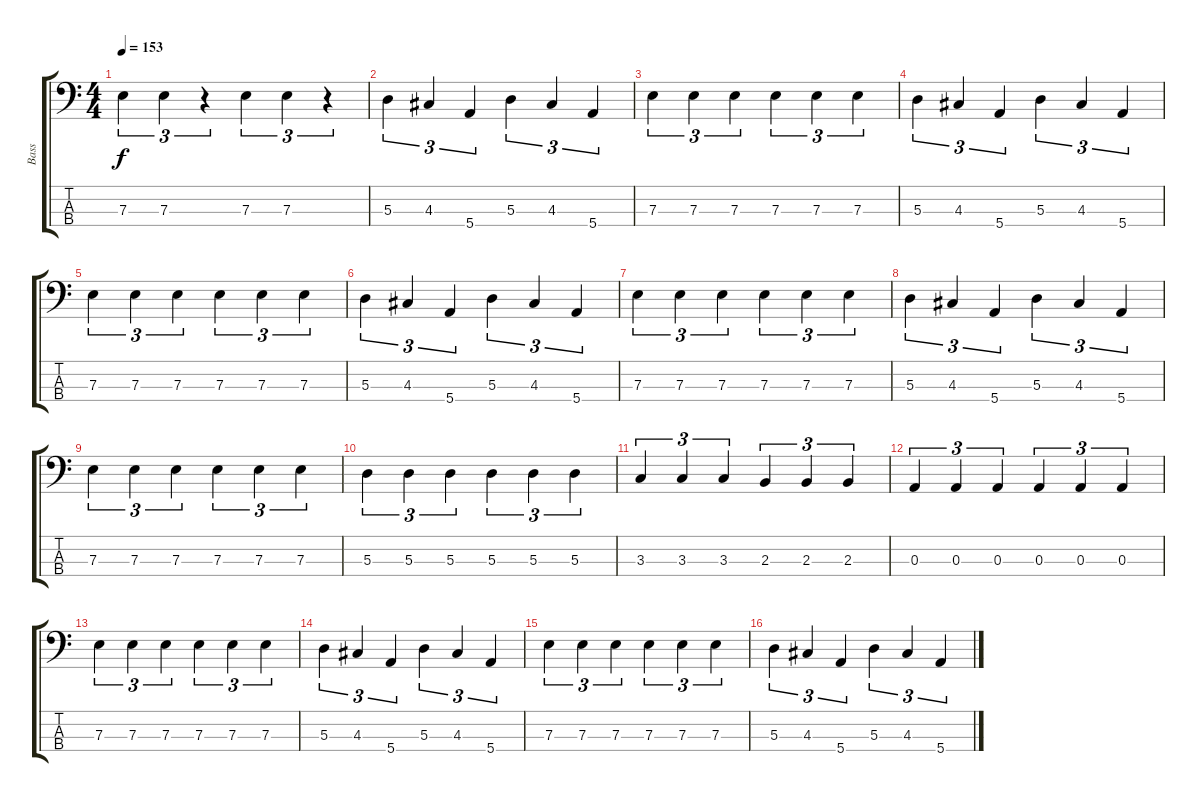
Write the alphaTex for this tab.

\track ("Bass" "Bass") {instrument electricbasspick}
\staff {score tabs}
\tuning (G2 D2 A1 E1) {hide}
\ts (4 4)
\tempo 153
\clef f4
\ks c
7.3.4{tu (3 2) dy f} 7.3.4{tu (3 2)} r.4{tu (3 2)} 7.3.4{tu (3 2)} 7.3.4{tu (3 2)} r.4{tu (3 2)} |
5.3.4{tu (3 2)} 4.3.4{tu (3 2)} 5.4.4{tu (3 2)} 5.3.4{tu (3 2)} 4.3.4{tu (3 2)} 5.4.4{tu (3 2)} |
7.3.4{tu (3 2)} 7.3.4{tu (3 2)} 7.3.4{tu (3 2)} 7.3.4{tu (3 2)} 7.3.4{tu (3 2)} 7.3.4{tu (3 2)} |
5.3.4{tu (3 2)} 4.3.4{tu (3 2)} 5.4.4{tu (3 2)} 5.3.4{tu (3 2)} 4.3.4{tu (3 2)} 5.4.4{tu (3 2)} |
7.3.4{tu (3 2)} 7.3.4{tu (3 2)} 7.3.4{tu (3 2)} 7.3.4{tu (3 2)} 7.3.4{tu (3 2)} 7.3.4{tu (3 2)} |
5.3.4{tu (3 2)} 4.3.4{tu (3 2)} 5.4.4{tu (3 2)} 5.3.4{tu (3 2)} 4.3.4{tu (3 2)} 5.4.4{tu (3 2)} |
7.3.4{tu (3 2)} 7.3.4{tu (3 2)} 7.3.4{tu (3 2)} 7.3.4{tu (3 2)} 7.3.4{tu (3 2)} 7.3.4{tu (3 2)} |
5.3.4{tu (3 2)} 4.3.4{tu (3 2)} 5.4.4{tu (3 2)} 5.3.4{tu (3 2)} 4.3.4{tu (3 2)} 5.4.4{tu (3 2)} |
7.3.4{tu (3 2)} 7.3.4{tu (3 2)} 7.3.4{tu (3 2)} 7.3.4{tu (3 2)} 7.3.4{tu (3 2)} 7.3.4{tu (3 2)} |
5.3.4{tu (3 2)} 5.3.4{tu (3 2)} 5.3.4{tu (3 2)} 5.3.4{tu (3 2)} 5.3.4{tu (3 2)} 5.3.4{tu (3 2)} |
3.3.4{tu (3 2)} 3.3.4{tu (3 2)} 3.3.4{tu (3 2)} 2.3.4{tu (3 2)} 2.3.4{tu (3 2)} 2.3.4{tu (3 2)} |
0.3.4{tu (3 2)} 0.3.4{tu (3 2)} 0.3.4{tu (3 2)} 0.3.4{tu (3 2)} 0.3.4{tu (3 2)} 0.3.4{tu (3 2)} |
7.3.4{tu (3 2)} 7.3.4{tu (3 2)} 7.3.4{tu (3 2)} 7.3.4{tu (3 2)} 7.3.4{tu (3 2)} 7.3.4{tu (3 2)} |
5.3.4{tu (3 2)} 4.3.4{tu (3 2)} 5.4.4{tu (3 2)} 5.3.4{tu (3 2)} 4.3.4{tu (3 2)} 5.4.4{tu (3 2)} |
7.3.4{tu (3 2)} 7.3.4{tu (3 2)} 7.3.4{tu (3 2)} 7.3.4{tu (3 2)} 7.3.4{tu (3 2)} 7.3.4{tu (3 2)} |
5.3.4{tu (3 2)} 4.3.4{tu (3 2)} 5.4.4{tu (3 2)} 5.3.4{tu (3 2)} 4.3.4{tu (3 2)} 5.4.4{tu (3 2)}
